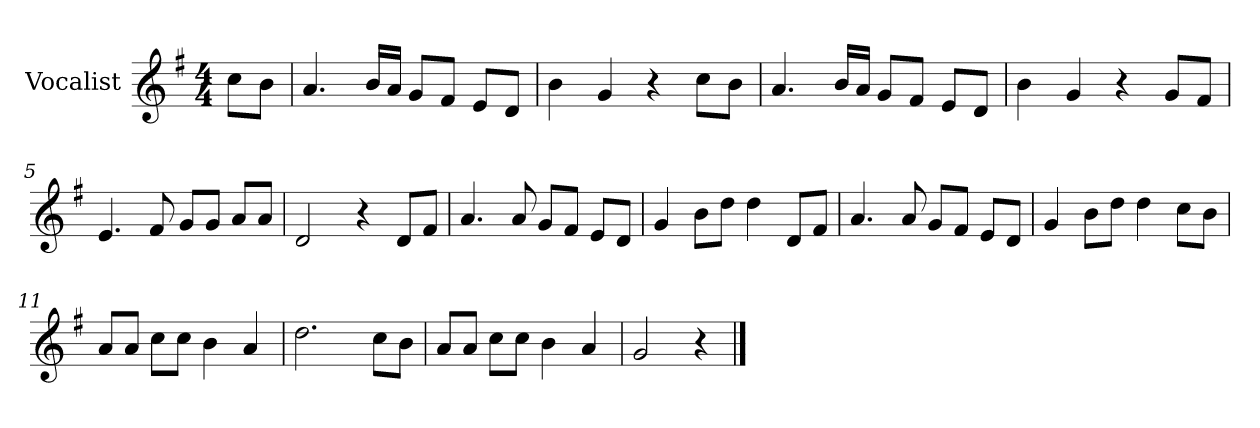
**kern
*part1
*staff1
*I"Vocalist
*k[f#]
*G:
*M4/4
=
8ccL
8bJ
=1
4.a
16bLL
16aJJ
8gL
8f#J
8eL
8dJ
=2
4b
4g
4r
8ccL
8bJ
=3
4.a
16bLL
16aJJ
8gL
8f#J
8eL
8dJ
=4
4b
4g
4r
8gL
8f#J
=5
4.e
8f#
8gL
8gJ
8aL
8aJ
=6
2d
4r
8dL
8f#J
=7
4.a
8a
8gL
8f#J
8eL
8dJ
=8
4g
8bL
8ddJ
4dd
8dL
8f#J
=9
4.a
8a
8gL
8f#J
8eL
8dJ
=10
4g
8bL
8ddJ
4dd
8ccL
8bJ
=11
8aL
8aJ
8ccL
8ccJ
4b
4a
=12
2.dd
8ccL
8bJ
=13
8aL
8aJ
8ccL
8ccJ
4b
4a
=14
2g
4r
==
*-
